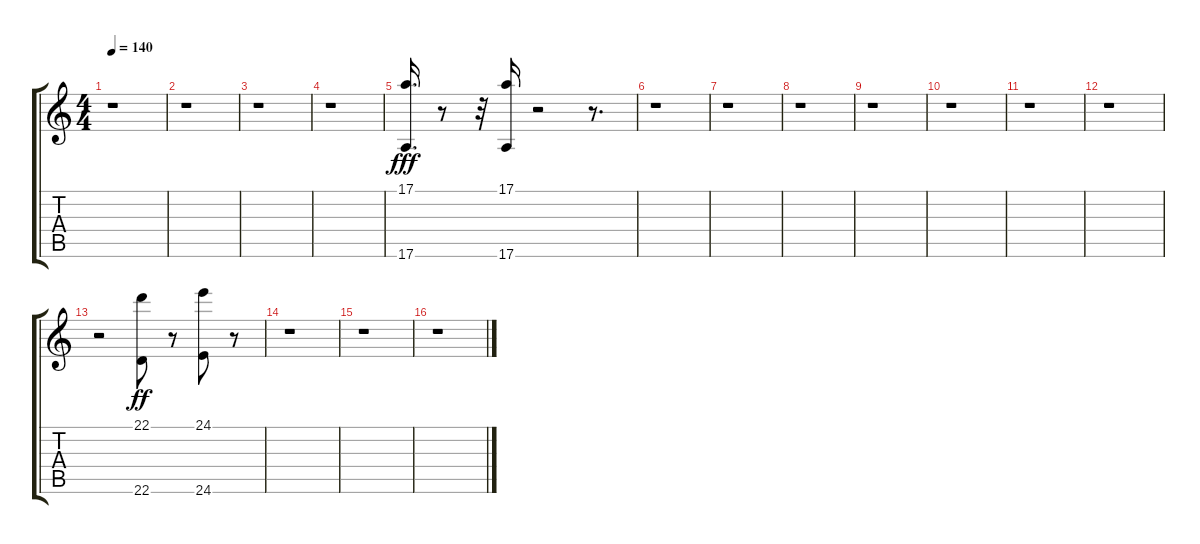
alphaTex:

\track "" {instrument orchestrahit}
\staff {score tabs}
\tuning (E4 B3 G3 D3 A2 E2) {hide}
\ts (4 4)
\tempo 140
\clef g2
\ks c
r.1{dy ff} |
r.1 |
r.1 |
r.1 |
(17.1 17.6).16{d dy fff} r.8 r.32 (17.1 17.6).16 r.2 r.8{d} |
r.1 |
r.1 |
r.1 |
r.1 |
r.1 |
r.1 |
r.1 |
r.2 (22.1 22.6).8{dy ff} r.8 (24.1 24.6).8 r.8 |
r.1 |
r.1 |
r.1
